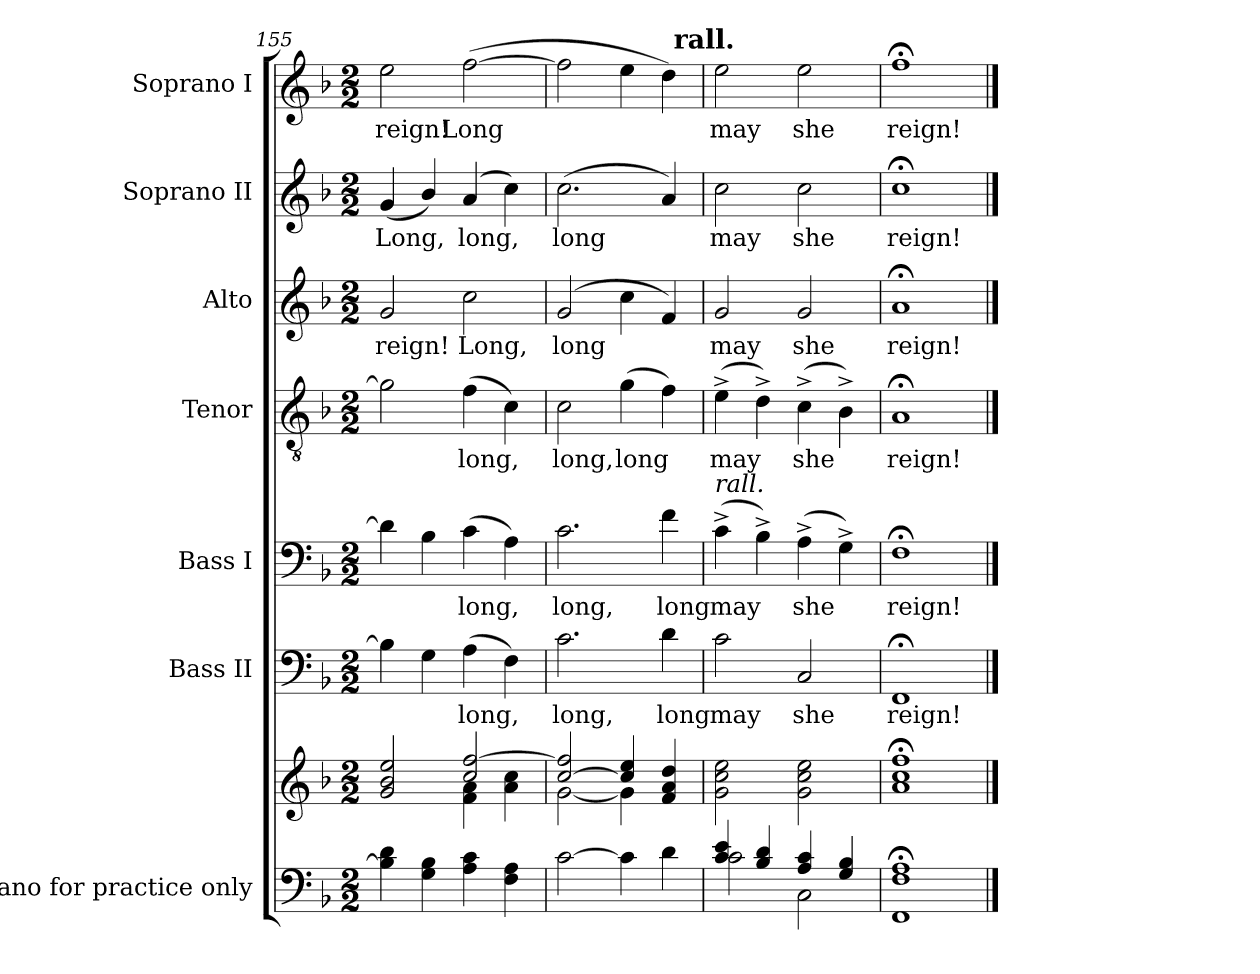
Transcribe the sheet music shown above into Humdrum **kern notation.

**kern	**kern	**kern	**text	**kern	**text	**kern	**text	**kern	**text	**kern	**text	**kern	**text
*part7	*part7	*part6	*part6	*part5	*part5	*part4	*part4	*part3	*part3	*part2	*part2	*part1	*part1
*staff8	*staff7	*staff6	*staff6	*staff5	*staff5	*staff4	*staff4	*staff3	*staff3	*staff2	*staff2	*staff1	*staff1
*I"Piano for practice only	*	*I"Bass II	*	*I"Bass I	*	*I"Tenor	*	*I"Alto	*	*I"Soprano II	*	*I"Soprano I	*
*I'Pno	*	*	*	*	*	*	*	*	*	*	*	*	*
*clefF4	*clefG2	*clefF4	*	*clefF4	*	*clefGv2	*	*clefG2	*	*clefG2	*	*clefG2	*
*k[b-]	*k[b-]	*k[b-]	*	*k[b-]	*	*k[b-]	*	*k[b-]	*	*k[b-]	*	*k[b-]	*
*M2/2	*M2/2	*M2/2	*	*M2/2	*	*M2/2	*	*M2/2	*	*M2/2	*	*M2/2	*
=155	=155	=155	=155	=155	=155	=155	=155	=155	=155	=155	=155	=155	=155
*	*^	*	*	*	*	*	*	*	*	*	*	*	*
4B-\] 4d\	2g/ 2b-/ 2ee/	2ryy	4B-\]	.	4d\]	.	2g\]	.	2g/	reign!	(4g/	Long,	2ee\	reign!
4G\ 4B-\	.	.	4G\	.	4B-\	.	.	.	.	.	4b-/)	.	.	.
4A\ 4c\	2cc/ [2ff/	4f\ 4a\	(4A\	long,	(4c\	long,	(4f\	long,	2cc\	Long,	(4a/	long,	([2ff\	Long
4F\ 4A\	.	4a\ 4cc\	4F\)	.	4A\)	.	4c\)	.	.	.	4cc\)	.	.	.
=156	=156	=156	=156	=156	=156	=156	=156	=156	=156	=156	=156	=156	=156	=156
[2c\	[<2cc/ 2ff/]	[2g\	2.c\	long,	2.c\	long,	2c\	long,	(2g/	long	(2.cc\	long	2ff\]	.
4c\]	4cc/] 4ee/	4g\]	.	.	.	.	(4g\	long	4cc\	.	.	.	4ee\	.
4d\	4f/ 4a/ 4dd/	4ryy	4d\	long	4f\	long	4f\)	.	4f/)	.	4a/)	.	4dd\)	.
!!LO:REH:place=s1:a:i:enc=none:t=rall.
=157	=157	=157	=157	=157	=157	=157	=157	=157	=157	=157	=157	=157	=157	=157
*^	*	*	*	*	*	*	*	*	*	*	*	*	*	*
!	!	!	!	!	!	!LO:TX:i:t=rall.	!	!	!	!	!	!	!	!	!
!	!	!LO:TX:i:t=rall.	!	!	!	!	!	!	!	!	!	!	!	!	!
*	*	*v	*v	*	*	*	*	*	*	*	*	*	*	*	*
4c/ 4e/	2c\	2g\ 2cc\ 2ee\	2c\	may	(4c^>\	may	(4e^>\	may	2g/	may	2cc\	may	2ee\	may
4B-/ 4d/	.	.	.	.	4B-^\)	.	4d^\)	.	.	.	.	.	.	.
4A/ 4c/	2C\	2g\ 2cc\ 2ee\	2C/	she	(>4A^>\	she	(>4c^>\	she	2g/	she	2cc\	she	2ee\	she
4G/ 4B-/	.	.	.	.	4G^\)	.	4B-^\)	.	.	.	.	.	.	.
=158	=158	=158	=158	=158	=158	=158	=158	=158	=158	=158	=158	=158	=158	=158
1F;< 1A;<	1FF	1a;< 1cc;< 1ff;<	1FF;<	reign!	1F;<	reign!	1A;<	reign!	1a;<	reign!	1cc;<	reign!	1ff;<	reign!
*v	*v	*	*	*	*	*	*	*	*	*	*	*	*	*
==	==	==	==	==	==	==	==	==	==	==	==	==	==
*-	*-	*-	*-	*-	*-	*-	*-	*-	*-	*-	*-	*-	*-
